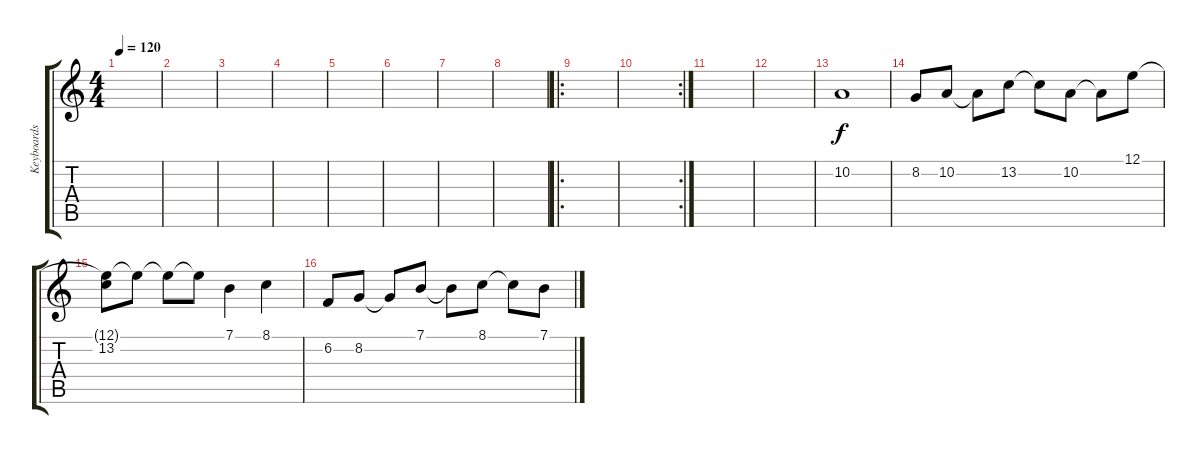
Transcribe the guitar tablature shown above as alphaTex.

\track ("Keyboards" "Keyboards") {instrument lead1square}
\staff {score tabs}
\tuning (E4 B3 G3 D3 A2 E2) {hide}
\ts (4 4)
\tempo 120
\clef g2
\ks c
|
|
|
|
|
|
|
|
\ro
|
\rc 2
|
|
|
10.2.1 |
8.2.8 10.2.8 10.2{t}.8 13.2.8 13.2{t}.8 10.2.8 10.2{t}.8 12.1.8 |
(12.1{t} 13.2).8 12.1{t}.8 12.1{t}.8 12.1{t}.8 7.1.4 8.1.4 |
6.2.8 8.2.8 8.2{t}.8 7.1.8 7.1{t}.8 8.1.8 8.1{t}.8 7.1.8
